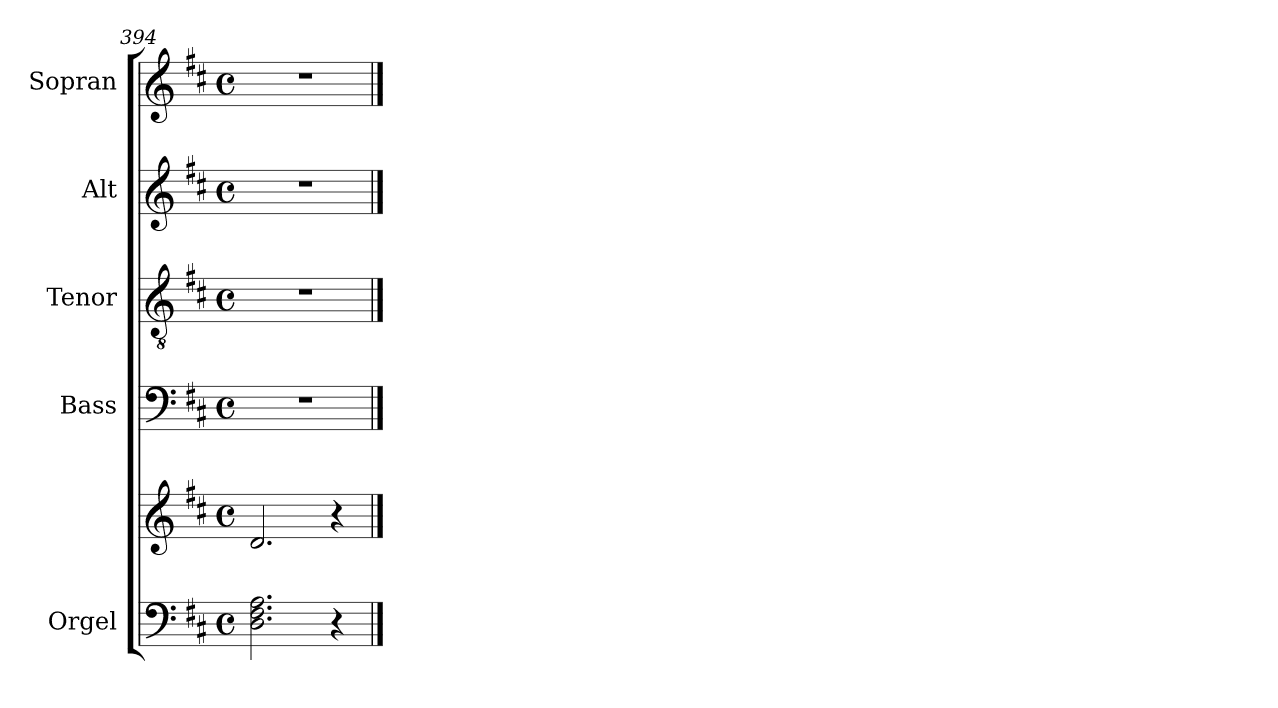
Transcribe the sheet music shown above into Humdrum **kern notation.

**kern	**kern	**kern	**kern	**kern	**kern
*part5	*part5	*part4	*part3	*part2	*part1
*staff6	*staff5	*staff4	*staff3	*staff2	*staff1
*I"Orgel	*	*I"Bass	*I"Tenor	*I"Alt	*I"Sopran
*I'Org.	*	*I'B.	*I'T.	*I'A.	*I'S.
*clefF4	*clefG2	*clefF4	*clefGv2	*clefG2	*clefG2
*k[f#c#]	*k[f#c#]	*k[f#c#]	*k[f#c#]	*k[f#c#]	*k[f#c#]
*D:	*D:	*D:	*D:	*D:	*D:
*M4/4	*M4/4	*M4/4	*M4/4	*M4/4	*M4/4
*met(c)	*met(c)	*met(c)	*met(c)	*met(c)	*met(c)
=394	=394	=394	=394	=394	=394
2.D\ 2.F#\ 2.A\	2.d/	1r	1r	1r	1r
4r	4r	.	.	.	.
==	==	==	==	==	==
*-	*-	*-	*-	*-	*-
